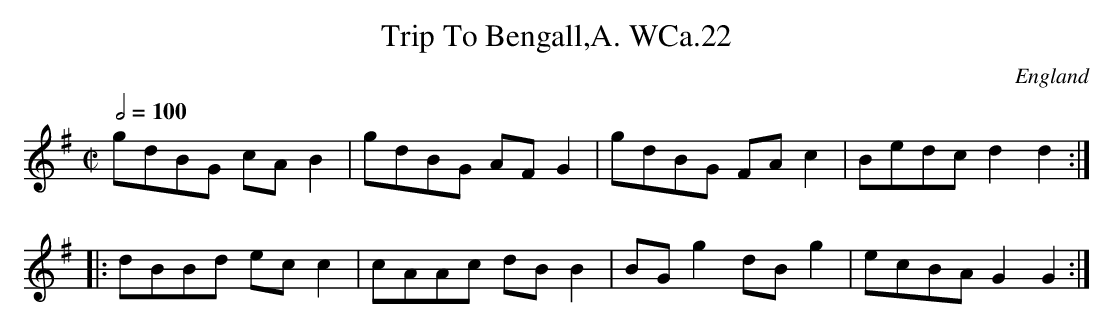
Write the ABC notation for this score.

X:1
T:Trip To Bengall,A. WCa.22
L:1/8
M:C|
O:England
Q:1/2=100
K:G
gdBG cAB2|gdBG AFG2|gdBG FAc2|Bedcd2d2:|!
|:dBBd ecc2|cAAc dBB2|BGg2dBg2|ecBAG2G2:|
